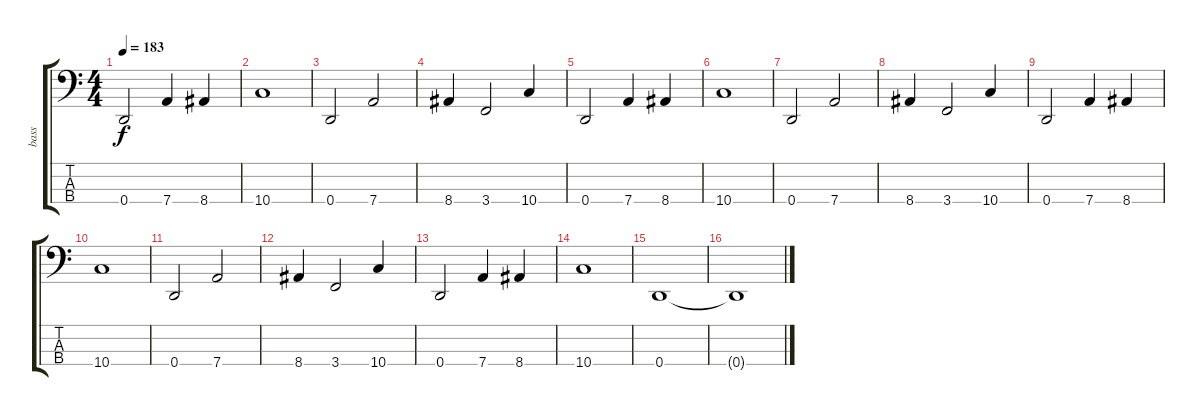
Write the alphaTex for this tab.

\track ("bass" "bass") {instrument electricbassfinger}
\staff {score tabs}
\tuning (G2 D2 A1 D1) {hide}
\ts (4 4)
\tempo 183
\clef f4
\ks c
0.4.2{dy f} 7.4.4 8.4.4 |
10.4.1 |
0.4.2 7.4.2 |
8.4.4 3.4.2 10.4.4 |
0.4.2 7.4.4 8.4.4 |
10.4.1 |
0.4.2 7.4.2 |
8.4.4 3.4.2 10.4.4 |
0.4.2 7.4.4 8.4.4 |
10.4.1 |
0.4.2 7.4.2 |
8.4.4 3.4.2 10.4.4 |
0.4.2 7.4.4 8.4.4 |
10.4.1 |
0.4.1 |
0.4{t}.1
